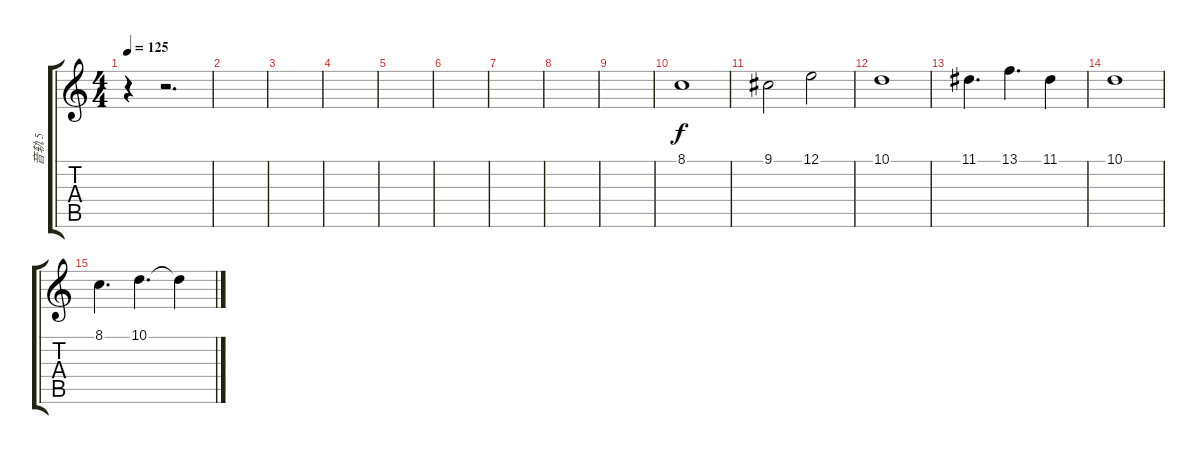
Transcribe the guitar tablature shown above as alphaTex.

\track ("音轨 5" "音轨 5") {instrument violin}
\staff {score tabs}
\tuning (E4 B3 G3 D3 A2 E2) {hide}
\ts (4 4)
\tempo 125
\clef g2
\ks c
r.4{dy f} r.2{d} |
|
|
|
|
|
|
|
|
8.1.1 |
9.1.2 12.1.2 |
10.1.1 |
11.1.4{d} 13.1.4{d} 11.1.4 |
10.1.1 |
8.1.4{d} 10.1.4{d} 10.1{t}.4
